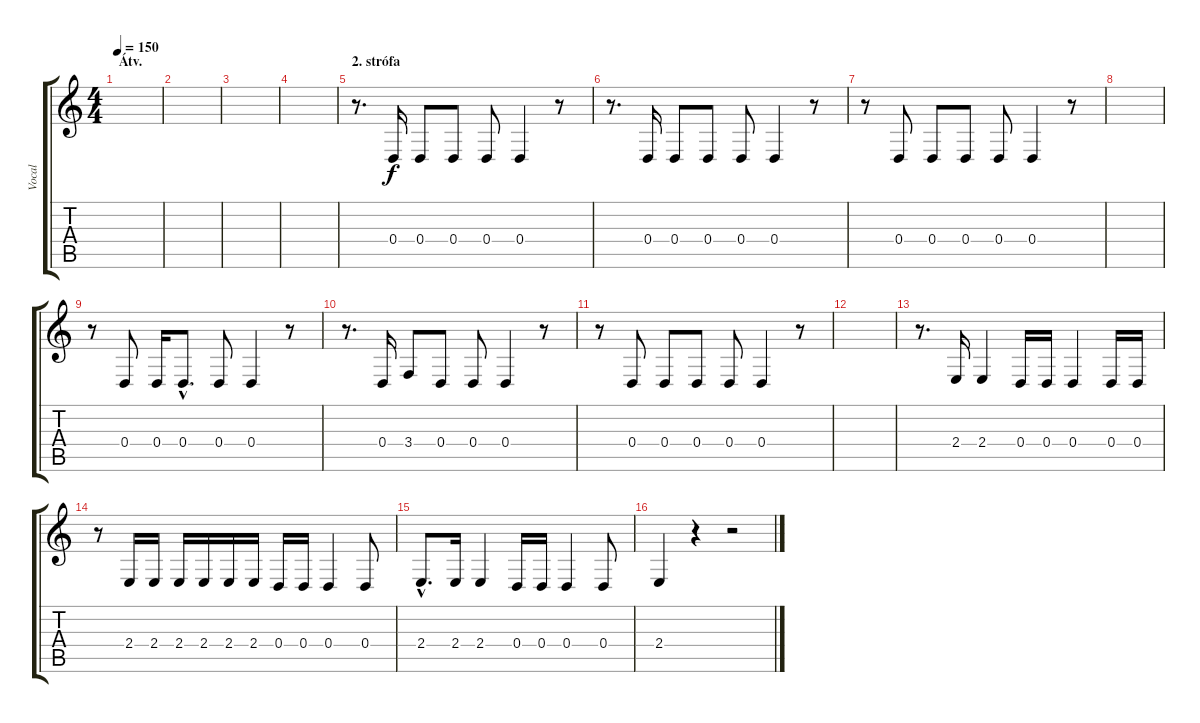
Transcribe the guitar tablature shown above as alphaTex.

\track ("Vocal " "Vocal ") {instrument lead2sawtooth}
\staff {score tabs}
\tuning (E4 B3 G3 D3 A2 E2) {hide}
\ts (4 4)
\section ("" "Átv.")
\tempo 150
\clef g2
\ks c
|
|
|
|
\section ("" "2. strófa")
r.8{d} 0.4.16 0.4.8 0.4.8 0.4.8 0.4.4 r.8 |
r.8{d} 0.4.16 0.4.8 0.4.8 0.4.8 0.4.4 r.8 |
r.8 0.4.8 0.4.8 0.4.8 0.4.8 0.4.4 r.8 |
|
r.8 0.4.8 0.4.16 0.4{hac}.8{d} 0.4.8 0.4.4 r.8 |
r.8{d} 0.4.16 3.4.8 0.4.8 0.4.8 0.4.4 r.8 |
r.8 0.4.8 0.4.8 0.4.8 0.4.8 0.4.4 r.8 |
|
r.8{d} 2.4.16 2.4.4 0.4.16 0.4.16 0.4.4 0.4.16 0.4.16 |
r.8 2.4.16 2.4.16 2.4.16 2.4.16 2.4.16 2.4.16 0.4.16 0.4.16 0.4.4 0.4.8 |
2.4{hac}.8{d} 2.4.16 2.4.4 0.4.16 0.4.16 0.4.4 0.4.8 |
2.4.4 r.4 r.2
